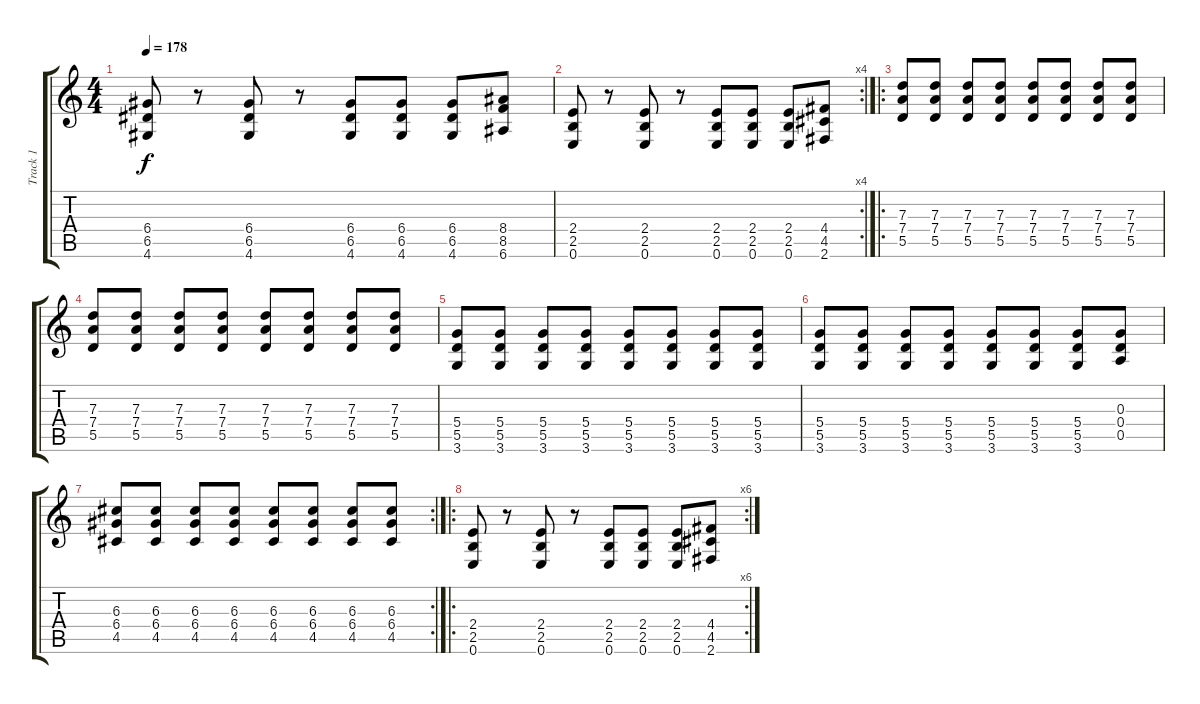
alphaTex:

\track ("Track 1" "Track 1") {instrument distortionguitar}
\staff {score tabs}
\tuning (E4 B3 G3 D3 A2 E2) {hide}
\ts (4 4)
\tempo 178
\clef g2
\ks c
(6.4 6.5 4.6).8{dy f} r.8 (6.4 6.5 4.6).8 r.8 (6.4 6.5 4.6).8 (6.4 6.5 4.6).8 (6.4 6.5 4.6).8 (8.4 8.5 6.6).8 |
\rc 4
(2.4 2.5 0.6).8 r.8 (2.4 2.5 0.6).8 r.8 (2.4 2.5 0.6).8 (2.4 2.5 0.6).8 (2.4 2.5 0.6).8 (4.4 4.5 2.6).8 |
\ro
(7.3 7.4 5.5).8 (7.3 7.4 5.5).8 (7.3 7.4 5.5).8 (7.3 7.4 5.5).8 (7.3 7.4 5.5).8 (7.3 7.4 5.5).8 (7.3 7.4 5.5).8 (7.3 7.4 5.5).8 |
(7.3 7.4 5.5).8 (7.3 7.4 5.5).8 (7.3 7.4 5.5).8 (7.3 7.4 5.5).8 (7.3 7.4 5.5).8 (7.3 7.4 5.5).8 (7.3 7.4 5.5).8 (7.3 7.4 5.5).8 |
(5.4 5.5 3.6).8 (5.4 5.5 3.6).8 (5.4 5.5 3.6).8 (5.4 5.5 3.6).8 (5.4 5.5 3.6).8 (5.4 5.5 3.6).8 (5.4 5.5 3.6).8 (5.4 5.5 3.6).8 |
(5.4 5.5 3.6).8 (5.4 5.5 3.6).8 (5.4 5.5 3.6).8 (5.4 5.5 3.6).8 (5.4 5.5 3.6).8 (5.4 5.5 3.6).8 (5.4 5.5 3.6).8 (0.3 0.4 0.5).8 |
\rc 2
(6.3 6.4 4.5).8 (6.3 6.4 4.5).8 (6.3 6.4 4.5).8 (6.3 6.4 4.5).8 (6.3 6.4 4.5).8 (6.3 6.4 4.5).8 (6.3 6.4 4.5).8 (6.3 6.4 4.5).8 |
\ro
\rc 6
(2.4 2.5 0.6).8 r.8 (2.4 2.5 0.6).8 r.8 (2.4 2.5 0.6).8 (2.4 2.5 0.6).8 (2.4 2.5 0.6).8 (4.4 4.5 2.6).8
